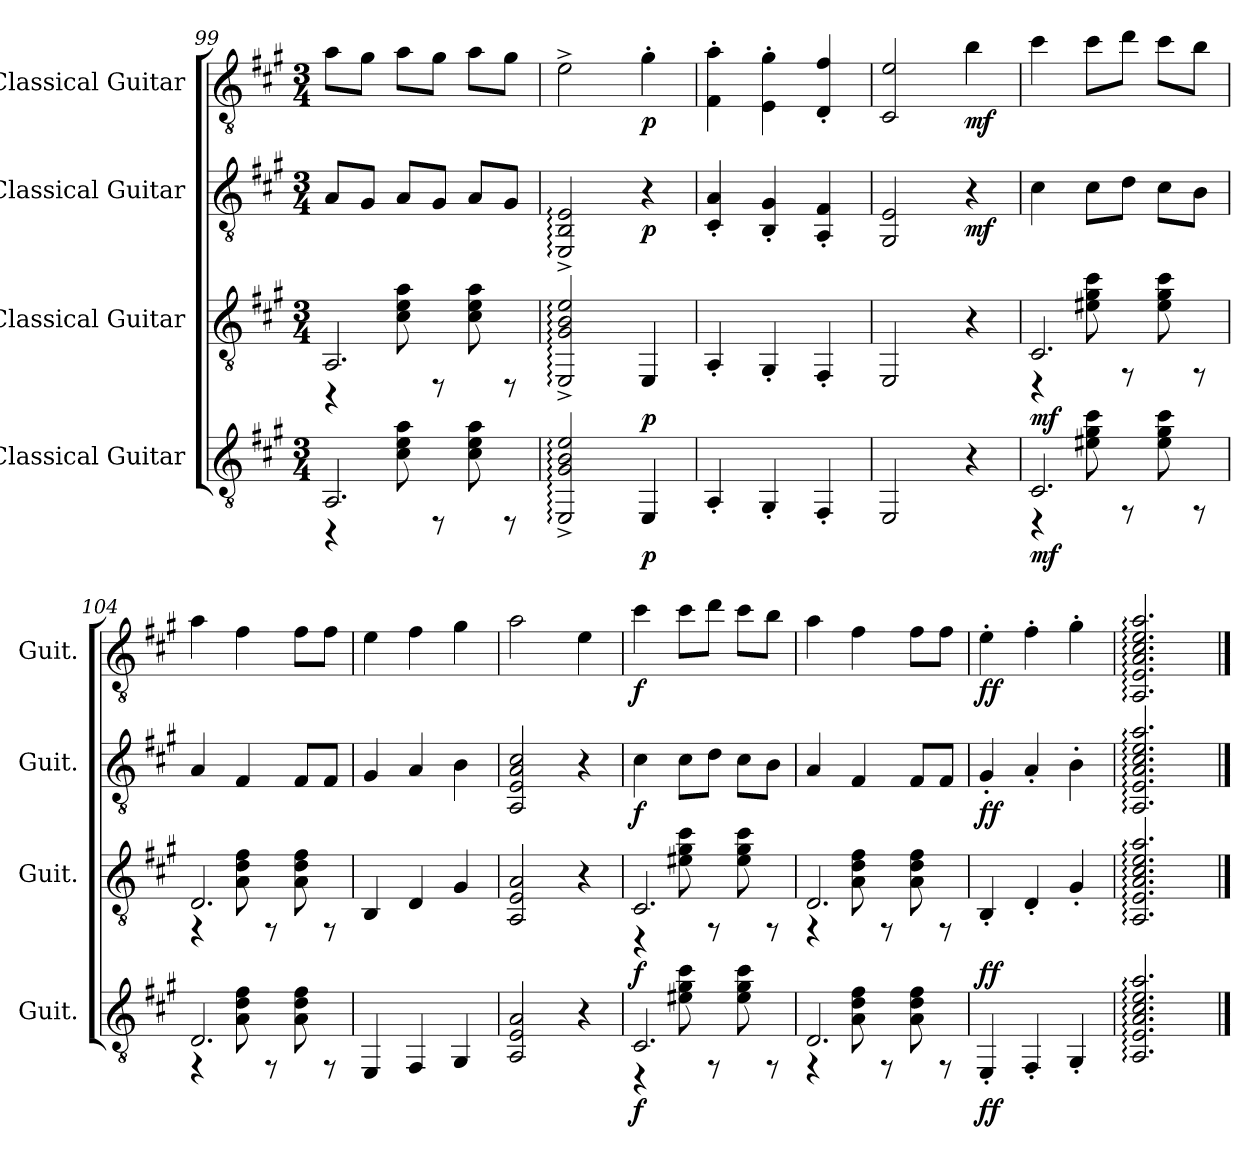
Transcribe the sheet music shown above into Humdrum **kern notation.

**kern	**dynam	**kern	**dynam	**kern	**dynam	**kern	**dynam
*part4	*part4	*part3	*part3	*part2	*part2	*part1	*part1
*staff4	*staff4	*staff3	*staff3	*staff2	*staff2	*staff1	*staff1
*I"Classical Guitar	*	*I"Classical Guitar	*	*I"Classical Guitar	*	*I"Classical Guitar	*
*I'Guit.	*	*I'Guit.	*	*I'Guit.	*	*I'Guit.	*
*clefGv2	*	*clefGv2	*	*clefGv2	*	*clefGv2	*
*k[f#c#g#]	*	*k[f#c#g#]	*	*k[f#c#g#]	*	*k[f#c#g#]	*
*A:	*	*A:	*	*A:	*	*A:	*
*M3/4	*	*M3/4	*	*M3/4	*	*M3/4	*
=99	=99	=99	=99	=99	=99	=99	=99
*^	*	*^	*	*	*	*	*
2.AA/	4r	.	2.AA/	4r	.	8A/L	.	8a\L	.
.	.	.	.	.	.	8G#/J	.	8g#\J	.
.	8c#\ 8e\ 8a\	.	.	8c#\ 8e\ 8a\	.	8A/L	.	8a\L	.
.	8r	.	.	8r	.	8G#/J	.	8g#\J	.
.	8c#\ 8e\ 8a\	.	.	8c#\ 8e\ 8a\	.	8A/L	.	8a\L	.
.	8r	.	.	8r	.	8G#/J	.	8g#\J	.
*v	*v	*	*	*	*	*	*	*	*
*	*	*v	*v	*	*	*	*	*
=100	=100	=100	=100	=100	=100	=100	=100
2EE/:^ 2G#/:^ 2B/:^ 2e/:^	.	2EE/:^ 2G#/:^ 2B/:^ 2e/:^	.	2EE/:^ 2BB/:^ 2E/:^	.	2e^\	.
!	!LO:DY:b	!	!LO:DY:b	!	!LO:DY:b	!	!LO:DY:b
4EE/	p	4EE/	p	4r	p	4g#'\	p
=101	=101	=101	=101	=101	=101	=101	=101
4AA'/	.	4AA'/	.	4C#/' 4A/'	.	4F#\' 4a\'	.
4GG#'/	.	4GG#'/	.	4BB/' 4G#/'	.	4E\' 4g#\'	.
4FF#'/	.	4FF#'/	.	4AA/' 4F#/'	.	4D/' 4f#/'	.
!!LO:PB:g=z
=102	=102	=102	=102	=102	=102	=102	=102
2EE/	.	2EE/	.	2GG#/ 2E/	.	2C#/ 2e/	.
!	!	!	!	!	!LO:DY:b	!	!LO:DY:b
4r	.	4r	.	4r	mf	4b\	mf
=103	=103	=103	=103	=103	=103	=103	=103
*^	*	*^	*	*	*	*	*
!	!	!LO:DY:b	!	!	!LO:DY:b	!	!	!	!
2.C#/	4r	mf	2.C#/	4r	mf	4c#\	.	4cc#\	.
.	8e#X\ 8g#\ 8cc#\	.	.	8e#X\ 8g#\ 8cc#\	.	8c#\L	.	8cc#\L	.
.	8r	.	.	8r	.	8d\J	.	8dd\J	.
.	8e#\ 8g#\ 8cc#\	.	.	8e#\ 8g#\ 8cc#\	.	8c#\L	.	8cc#\L	.
.	8r	.	.	8r	.	8B\J	.	8b\J	.
=104	=104	=104	=104	=104	=104	=104	=104	=104	=104
2.D/	4r	.	2.D/	4r	.	4A/	.	4a\	.
.	8A\ 8d\ 8f#\	.	.	8A\ 8d\ 8f#\	.	4F#/	.	4f#\	.
.	8r	.	.	8r	.	.	.	.	.
.	8A\ 8d\ 8f#\	.	.	8A\ 8d\ 8f#\	.	8F#/L	.	8f#\L	.
.	8r	.	.	8r	.	8F#/J	.	8f#\J	.
*v	*v	*	*	*	*	*	*	*	*
*	*	*v	*v	*	*	*	*	*
=105	=105	=105	=105	=105	=105	=105	=105
4EE/	.	4BB/	.	4G#/	.	4e\	.
4FF#/	.	4D/	.	4A/	.	4f#\	.
4GG#/	.	4G#/	.	4B\	.	4g#\	.
=106	=106	=106	=106	=106	=106	=106	=106
2AA/ 2E/ 2A/	.	2AA/ 2E/ 2A/	.	2AA/ 2E/ 2A/ 2c#/	.	2a\	.
4r	.	4r	.	4r	.	4e\	.
=107	=107	=107	=107	=107	=107	=107	=107
*	*	*	*	*	*	*MM80	*
*^	*	*^	*	*	*	*	*
!	!	!LO:DY:b	!	!	!LO:DY:b	!	!LO:DY:b	!	!LO:DY:b
2.C#/	4r	f	2.C#/	4r	f	4c#\	f	4cc#\	f
.	8e#X\ 8g#\ 8cc#\	.	.	8e#X\ 8g#\ 8cc#\	.	8c#\L	.	8cc#\L	.
.	8r	.	.	8r	.	8d\J	.	8dd\J	.
.	8e#\ 8g#\ 8cc#\	.	.	8e#\ 8g#\ 8cc#\	.	8c#\L	.	8cc#\L	.
.	8r	.	.	8r	.	8B\J	.	8b\J	.
!!LO:LB:g=z
=108	=108	=108	=108	=108	=108	=108	=108	=108	=108
2.D/	4r	.	2.D/	4r	.	4A/	.	4a\	.
.	8A\ 8d\ 8f#\	.	.	8A\ 8d\ 8f#\	.	4F#/	.	4f#\	.
.	8r	.	.	8r	.	.	.	.	.
.	8A\ 8d\ 8f#\	.	.	8A\ 8d\ 8f#\	.	8F#/L	.	8f#\L	.
.	8r	.	.	8r	.	8F#/J	.	8f#\J	.
*v	*v	*	*	*	*	*	*	*	*
*	*	*v	*v	*	*	*	*	*
=109	=109	=109	=109	=109	=109	=109	=109
*	*	*	*	*	*	*MM50	*
*^	*	*^	*	*	*	*	*
!	!	!LO:DY:b	!	!	!LO:DY:b	!	!LO:DY:b	!	!LO:DY:b
*v	*v	*	*	*	*	*	*	*	*
*	*	*v	*v	*	*	*	*	*
4EE'/	ff	4BB'/	ff	4G#'/	ff	4e'\	ff
4FF#'/	.	4D'/	.	4A'/	.	4f#'\	.
4GG#'/	.	4G#'/	.	4B'\	.	4g#'\	.
=110	=110	=110	=110	=110	=110	=110	=110
2.AA/: 2.E/: 2.A/: 2.c#/: 2.e/: 2.a/:	.	2.AA/: 2.E/: 2.A/: 2.c#/: 2.e/: 2.a/:	.	2.AA/: 2.E/: 2.A/: 2.c#/: 2.e/: 2.a/:	.	2.AA/: 2.E/: 2.A/: 2.c#/: 2.e/: 2.a/:	.
==	==	==	==	==	==	==	==
*-	*-	*-	*-	*-	*-	*-	*-
